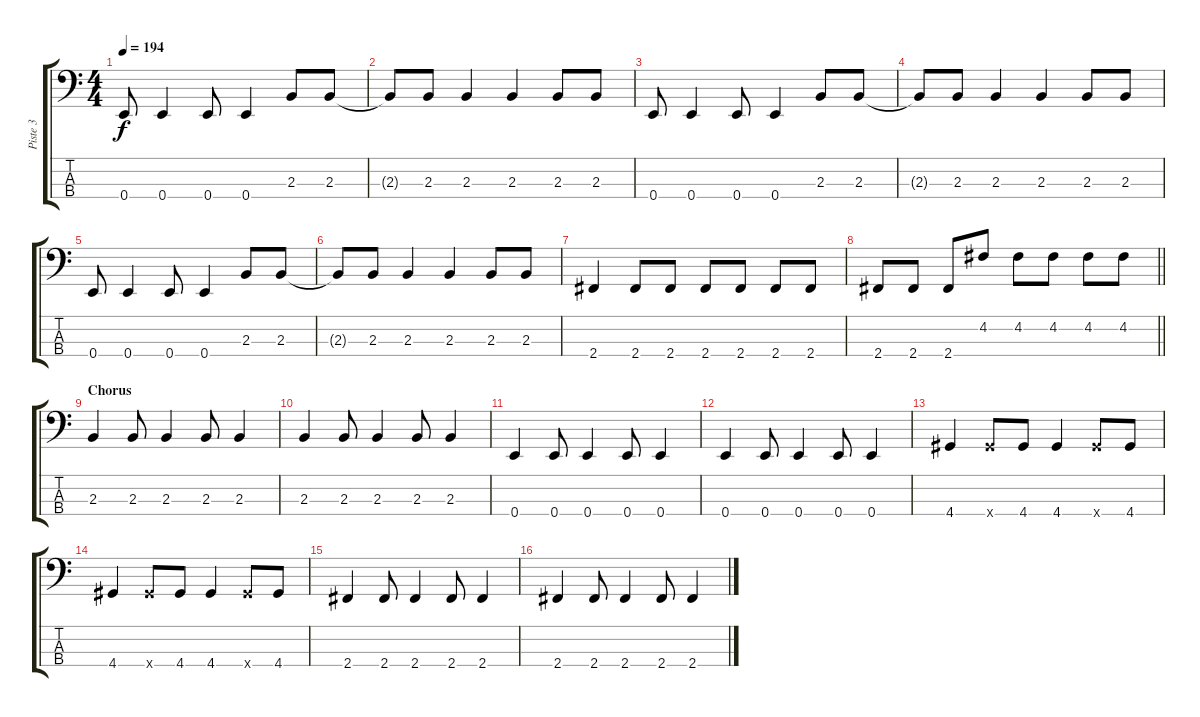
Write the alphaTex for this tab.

\track ("Piste 3" "Piste 3") {instrument electricbasspick}
\staff {score tabs}
\tuning (G2 D2 A1 E1) {hide}
\ts (4 4)
\tempo 194
\clef f4
\ks c
0.4.8{dy f} 0.4.4 0.4.8 0.4.4 2.3.8 2.3.8 |
2.3{t}.8 2.3.8 2.3.4 2.3.4 2.3.8 2.3.8 |
0.4.8 0.4.4 0.4.8 0.4.4 2.3.8 2.3.8 |
2.3{t}.8 2.3.8 2.3.4 2.3.4 2.3.8 2.3.8 |
0.4.8 0.4.4 0.4.8 0.4.4 2.3.8 2.3.8 |
2.3{t}.8 2.3.8 2.3.4 2.3.4 2.3.8 2.3.8 |
2.4.4 2.4.8 2.4.8 2.4.8 2.4.8 2.4.8 2.4.8 |
\barLineRight lightlight
2.4.8 2.4.8 2.4.8 4.2.8 4.2.8 4.2.8 4.2.8 4.2.8 |
\section ("" "Chorus")
2.3.4 2.3.8 2.3.4 2.3.8 2.3.4 |
2.3.4 2.3.8 2.3.4 2.3.8 2.3.4 |
0.4.4 0.4.8 0.4.4 0.4.8 0.4.4 |
0.4.4 0.4.8 0.4.4 0.4.8 0.4.4 |
4.4.4 4.4{x}.8 4.4.8 4.4.4 4.4{x}.8 4.4.8 |
4.4.4 4.4{x}.8 4.4.8 4.4.4 4.4{x}.8 4.4.8 |
2.4.4 2.4.8 2.4.4 2.4.8 2.4.4 |
2.4.4 2.4.8 2.4.4 2.4.8 2.4.4
